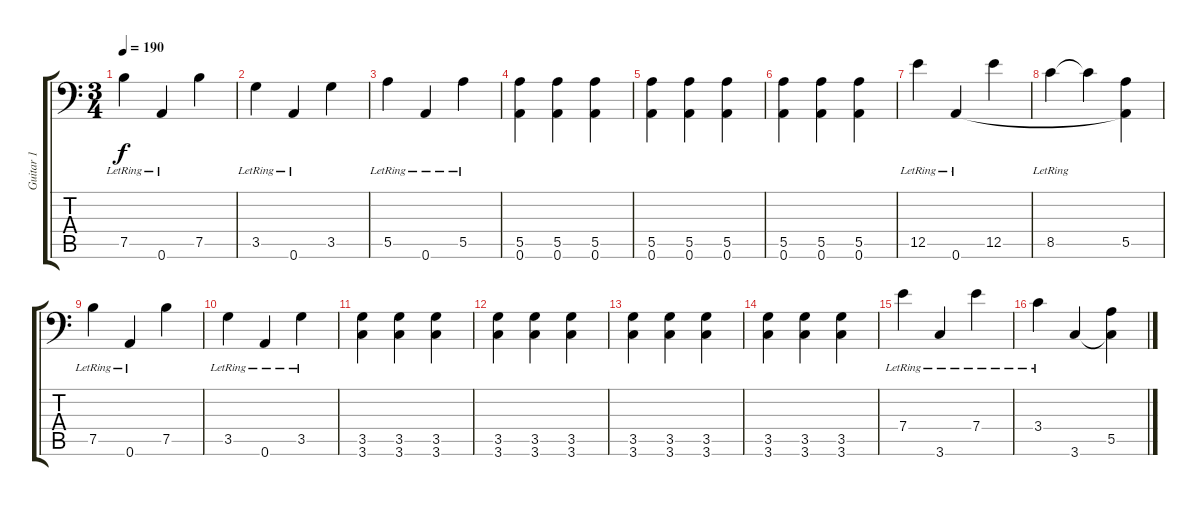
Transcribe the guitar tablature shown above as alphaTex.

\track ("Guitar 1" "Guitar 1") {instrument electricguitarjazz}
\staff {score tabs}
\tuning (B3 Gb3 D3 A2 E2 A1) {hide}
\ts (3 4)
\tempo 190
\clef f4
\ks c
7.5{lr}.4{dy f} 0.6{lr}.4 7.5.4 |
3.5{lr}.4 0.6{lr}.4 3.5.4 |
5.5{lr}.4 0.6{lr}.4 5.5{lr}.4 |
(5.5 0.6).4 (5.5 0.6).4 (5.5 0.6).4 |
(5.5 0.6).4 (5.5 0.6).4 (5.5 0.6).4 |
(5.5 0.6).4 (5.5 0.6).4 (5.5 0.6).4 |
12.5{lr}.4 0.6{lr}.4 12.5.4 |
8.5{lr}.4 8.5{t}.4 (5.5 0.6{t}).4 |
7.5{lr}.4 0.6{lr}.4 7.5.4 |
3.5{lr}.4 0.6{lr}.4 3.5{lr}.4 |
(3.5 3.6).4 (3.5 3.6).4 (3.5 3.6).4 |
(3.5 3.6).4 (3.5 3.6).4 (3.5 3.6).4 |
(3.5 3.6).4 (3.5 3.6).4 (3.5 3.6).4 |
(3.5 3.6).4 (3.5 3.6).4 (3.5 3.6).4 |
7.4{lr}.4 3.6{lr}.4 7.4{lr}.4 |
3.4{lr}.4 3.6.4 (5.5 3.6{t}).4
